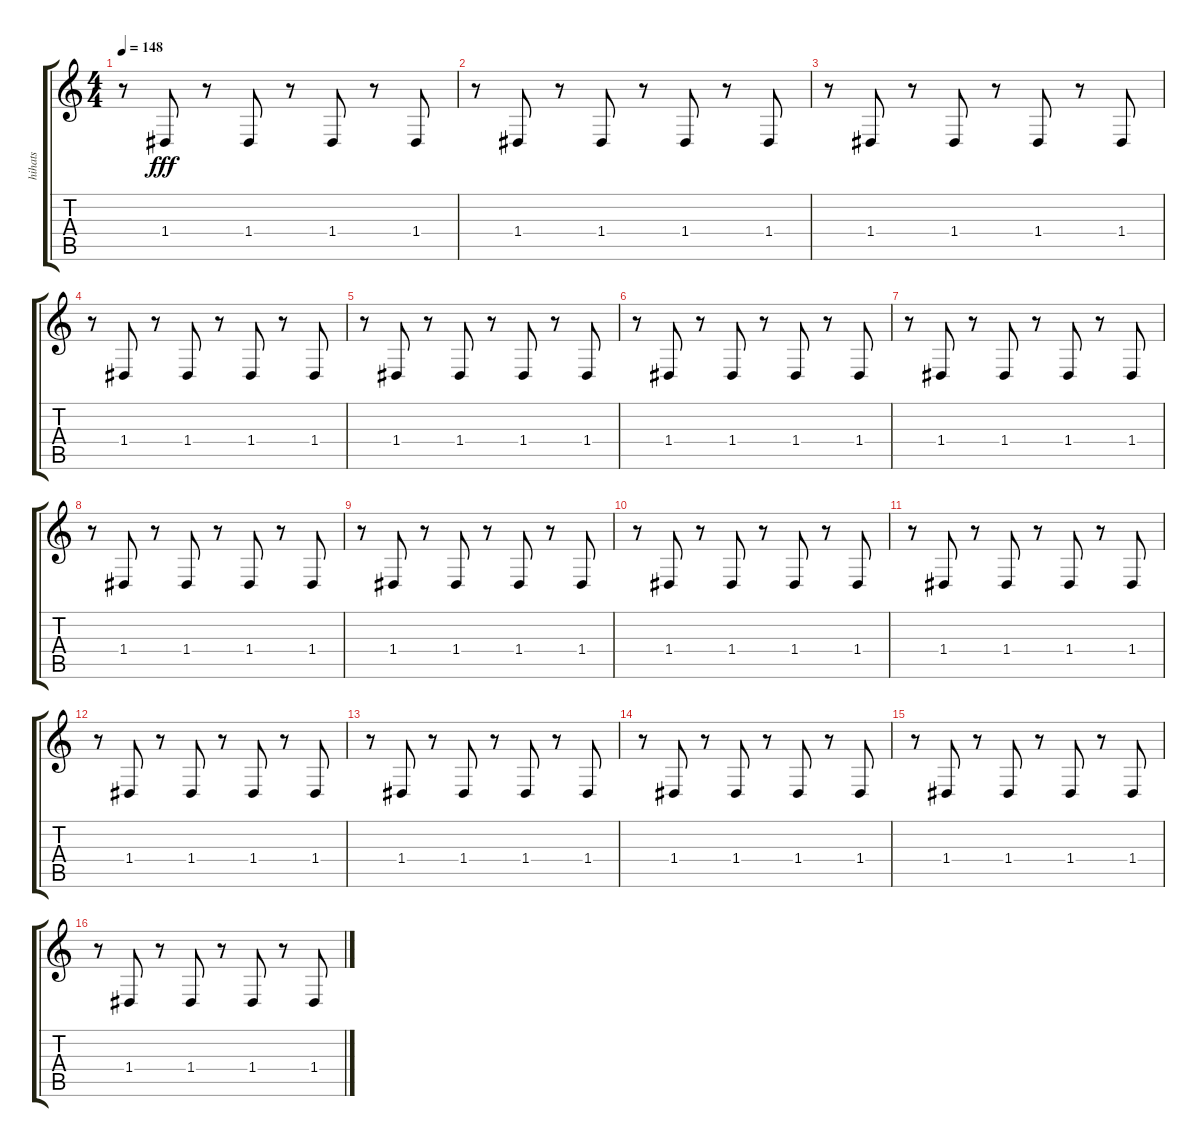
\track ("hihats" "hihats") {instrument acousticgrandpiano}
\staff {score tabs}
\tuning (E4 B3 G3 D3 A2 E2) {hide}
\ts (4 4)
\tempo 148
\clef g2
\ks c
r.8{dy fff} 1.4.8 r.8 1.4.8 r.8 1.4.8 r.8 1.4.8 |
r.8 1.4.8 r.8 1.4.8 r.8 1.4.8 r.8 1.4.8 |
r.8 1.4.8 r.8 1.4.8 r.8 1.4.8 r.8 1.4.8 |
r.8 1.4.8 r.8 1.4.8 r.8 1.4.8 r.8 1.4.8 |
r.8 1.4.8 r.8 1.4.8 r.8 1.4.8 r.8 1.4.8 |
r.8 1.4.8 r.8 1.4.8 r.8 1.4.8 r.8 1.4.8 |
r.8 1.4.8 r.8 1.4.8 r.8 1.4.8 r.8 1.4.8 |
r.8 1.4.8 r.8 1.4.8 r.8 1.4.8 r.8 1.4.8 |
r.8 1.4.8 r.8 1.4.8 r.8 1.4.8 r.8 1.4.8 |
r.8 1.4.8 r.8 1.4.8 r.8 1.4.8 r.8 1.4.8 |
r.8 1.4.8 r.8 1.4.8 r.8 1.4.8 r.8 1.4.8 |
r.8 1.4.8 r.8 1.4.8 r.8 1.4.8 r.8 1.4.8 |
r.8 1.4.8 r.8 1.4.8 r.8 1.4.8 r.8 1.4.8 |
r.8 1.4.8 r.8 1.4.8 r.8 1.4.8 r.8 1.4.8 |
r.8 1.4.8 r.8 1.4.8 r.8 1.4.8 r.8 1.4.8 |
r.8 1.4.8 r.8 1.4.8 r.8 1.4.8 r.8 1.4.8
